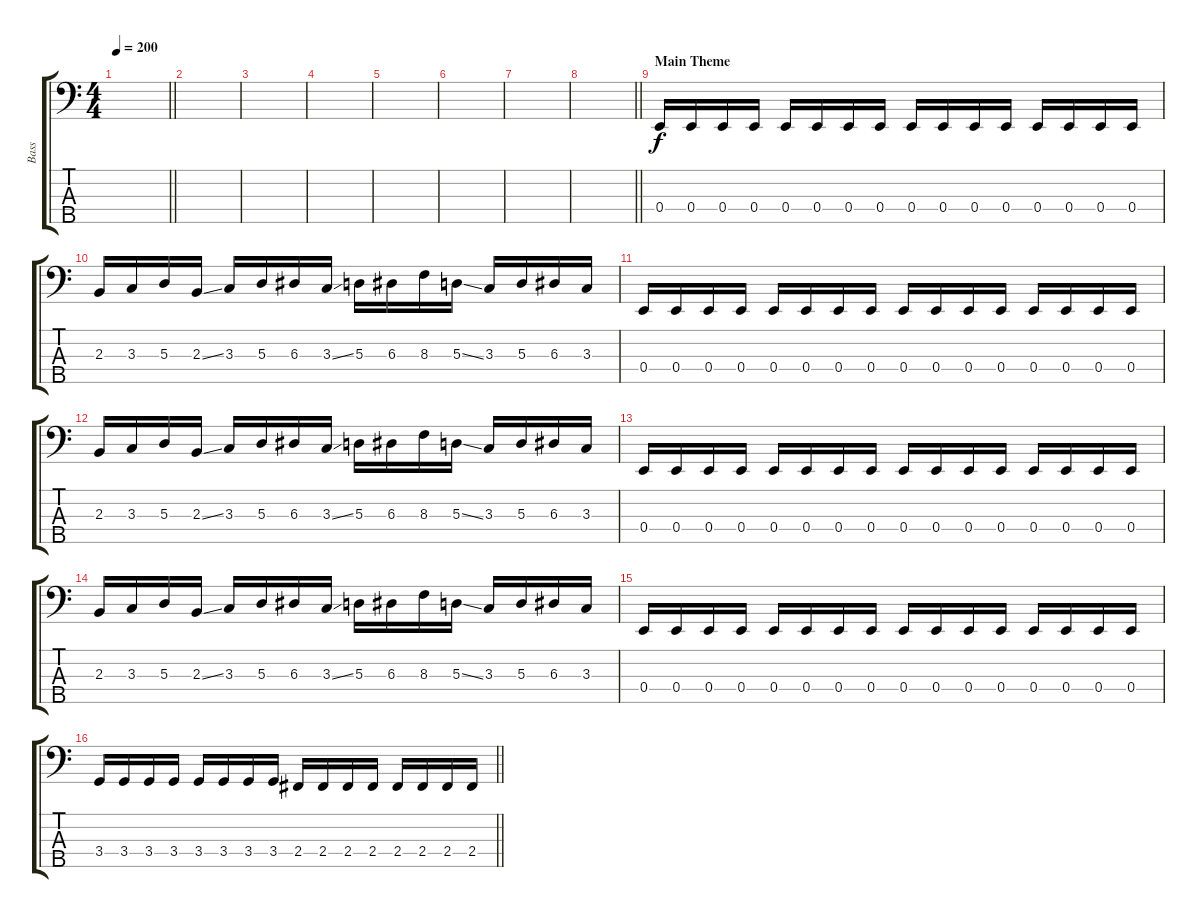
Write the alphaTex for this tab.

\track ("Bass" "Bass") {instrument electricbasspick}
\staff {score tabs}
\tuning (G2 D2 A1 E1 B0) {hide}
\ts (4 4)
\tempo 200
\clef f4
\barLineRight lightlight
\ks c
|
|
|
|
|
|
|
\barLineRight lightlight
|
\section ("" "Main Theme")
0.4.16 0.4.16 0.4.16 0.4.16 0.4.16 0.4.16 0.4.16 0.4.16 0.4.16 0.4.16 0.4.16 0.4.16 0.4.16 0.4.16 0.4.16 0.4.16 |
2.3.16 3.3.16 5.3.16 2.3{ss}.16 3.3.16 5.3.16 6.3.16 3.3{ss}.16 5.3.16 6.3.16 8.3.16 5.3{ss}.16 3.3.16 5.3.16 6.3.16 3.3.16 |
0.4.16 0.4.16 0.4.16 0.4.16 0.4.16 0.4.16 0.4.16 0.4.16 0.4.16 0.4.16 0.4.16 0.4.16 0.4.16 0.4.16 0.4.16 0.4.16 |
2.3.16 3.3.16 5.3.16 2.3{ss}.16 3.3.16 5.3.16 6.3.16 3.3{ss}.16 5.3.16 6.3.16 8.3.16 5.3{ss}.16 3.3.16 5.3.16 6.3.16 3.3.16 |
0.4.16 0.4.16 0.4.16 0.4.16 0.4.16 0.4.16 0.4.16 0.4.16 0.4.16 0.4.16 0.4.16 0.4.16 0.4.16 0.4.16 0.4.16 0.4.16 |
2.3.16 3.3.16 5.3.16 2.3{ss}.16 3.3.16 5.3.16 6.3.16 3.3{ss}.16 5.3.16 6.3.16 8.3.16 5.3{ss}.16 3.3.16 5.3.16 6.3.16 3.3.16 |
0.4.16 0.4.16 0.4.16 0.4.16 0.4.16 0.4.16 0.4.16 0.4.16 0.4.16 0.4.16 0.4.16 0.4.16 0.4.16 0.4.16 0.4.16 0.4.16 |
\barLineRight lightlight
3.4.16 3.4.16 3.4.16 3.4.16 3.4.16 3.4.16 3.4.16 3.4.16 2.4.16 2.4.16 2.4.16 2.4.16 2.4.16 2.4.16 2.4.16 2.4.16
